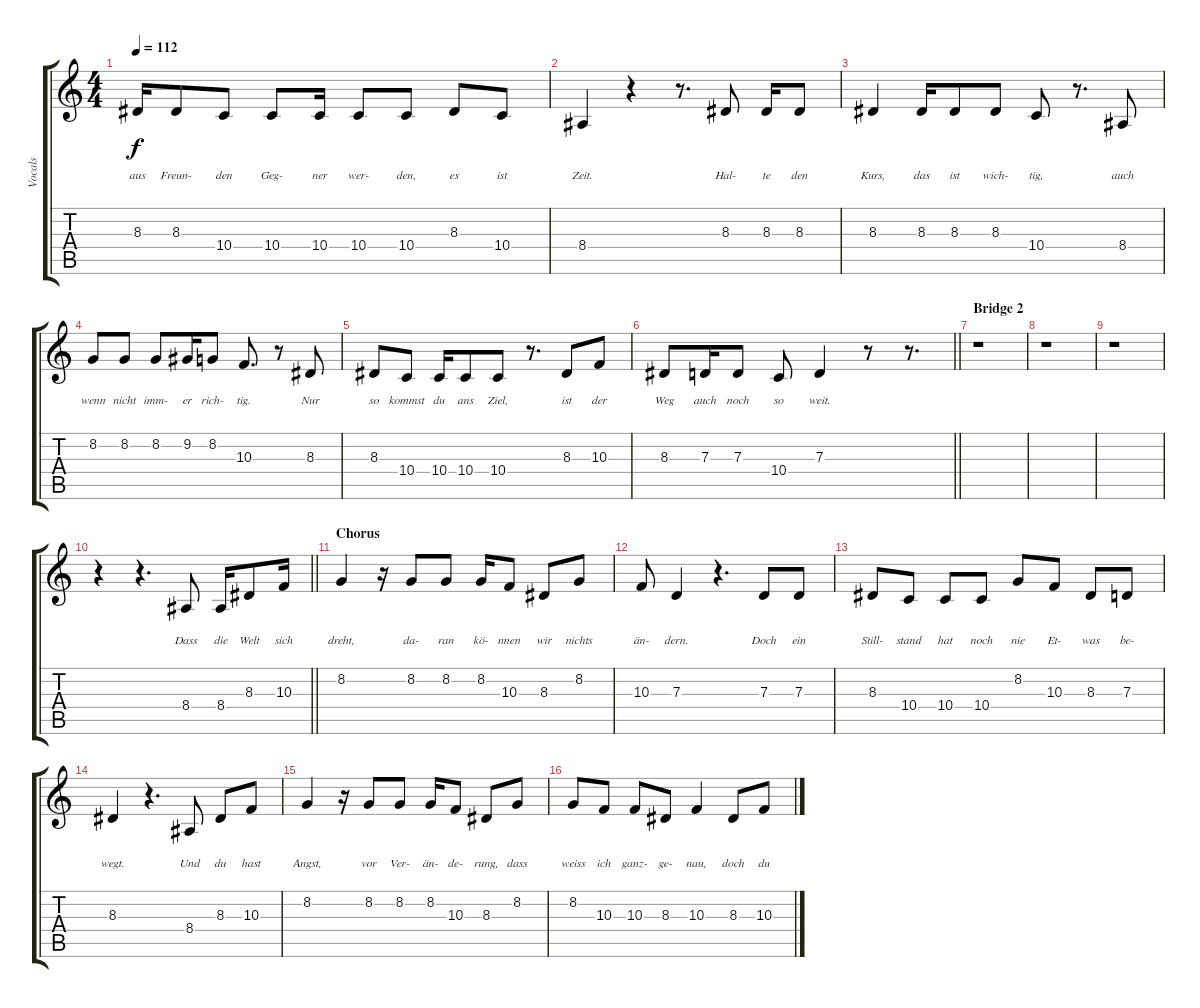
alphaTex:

\track ("Vocals" "Vocals") {instrument lead2sawtooth}
\staff {score tabs}
\tuning (E4 B3 G3 D3 A2 E2) {hide}
\ts (4 4)
\tempo 112
\clef g2
\ks c
8.3.16{lyrics (0 "") lyrics (1 "") lyrics (2 "aus") lyrics (3 "") lyrics (4 "") dy f} 8.3.8{lyrics (0 "") lyrics (1 "") lyrics (2 "Freun-") lyrics (3 "") lyrics (4 "")} 10.4.8{lyrics (0 "") lyrics (1 "") lyrics (2 "den") lyrics (3 "") lyrics (4 "")} 10.4.8{lyrics (0 "") lyrics (1 "") lyrics (2 "Geg-") lyrics (3 "") lyrics (4 "")} 10.4.16{lyrics (0 "") lyrics (1 "") lyrics (2 "ner") lyrics (3 "") lyrics (4 "")} 10.4.8{lyrics (0 "") lyrics (1 "") lyrics (2 "wer-") lyrics (3 "") lyrics (4 "")} 10.4.8{lyrics (0 "") lyrics (1 "") lyrics (2 "den,") lyrics (3 "") lyrics (4 "")} 8.3.8{lyrics (0 "") lyrics (1 "") lyrics (2 "es") lyrics (3 "") lyrics (4 "")} 10.4.8{lyrics (0 "") lyrics (1 "") lyrics (2 "ist") lyrics (3 "") lyrics (4 "")} |
8.4.4{lyrics (0 "") lyrics (1 "") lyrics (2 "Zeit.") lyrics (3 "") lyrics (4 "")} r.4 r.8{d} 8.3.8{lyrics (0 "") lyrics (1 "") lyrics (2 "Hal-") lyrics (3 "") lyrics (4 "")} 8.3.16{lyrics (0 "") lyrics (1 "") lyrics (2 "te") lyrics (3 "") lyrics (4 "")} 8.3.8{lyrics (0 "") lyrics (1 "") lyrics (2 "den") lyrics (3 "") lyrics (4 "")} |
8.3.4{lyrics (0 "") lyrics (1 "") lyrics (2 "Kurs,") lyrics (3 "") lyrics (4 "")} 8.3.16{lyrics (0 "") lyrics (1 "") lyrics (2 "das") lyrics (3 "") lyrics (4 "")} 8.3.8{lyrics (0 "") lyrics (1 "") lyrics (2 "ist") lyrics (3 "") lyrics (4 "")} 8.3.8{lyrics (0 "") lyrics (1 "") lyrics (2 "wich-") lyrics (3 "") lyrics (4 "")} 10.4.8{lyrics (0 "") lyrics (1 "") lyrics (2 "tig,") lyrics (3 "") lyrics (4 "")} r.8{d} 8.4.8{lyrics (0 "") lyrics (1 "") lyrics (2 "auch") lyrics (3 "") lyrics (4 "")} |
8.2.8{lyrics (0 "") lyrics (1 "") lyrics (2 "wenn") lyrics (3 "") lyrics (4 "")} 8.2.8{lyrics (0 "") lyrics (1 "") lyrics (2 "nicht") lyrics (3 "") lyrics (4 "")} 8.2.8{lyrics (0 "") lyrics (1 "") lyrics (2 "imm-") lyrics (3 "") lyrics (4 "")} 9.2.16{lyrics (0 "") lyrics (1 "") lyrics (2 "er") lyrics (3 "") lyrics (4 "")} 8.2.8{lyrics (0 "") lyrics (1 "") lyrics (2 "rich-") lyrics (3 "") lyrics (4 "")} 10.3.8{d lyrics (0 "") lyrics (1 "") lyrics (2 "tig.") lyrics (3 "") lyrics (4 "")} r.8 8.3.8{lyrics (0 "") lyrics (1 "") lyrics (2 "Nur") lyrics (3 "") lyrics (4 "")} |
8.3.8{lyrics (0 "") lyrics (1 "") lyrics (2 "so") lyrics (3 "") lyrics (4 "")} 10.4.8{lyrics (0 "") lyrics (1 "") lyrics (2 "kommst") lyrics (3 "") lyrics (4 "")} 10.4.16{lyrics (0 "") lyrics (1 "") lyrics (2 "du") lyrics (3 "") lyrics (4 "")} 10.4.8{lyrics (0 "") lyrics (1 "") lyrics (2 "ans") lyrics (3 "") lyrics (4 "")} 10.4.8{lyrics (0 "") lyrics (1 "") lyrics (2 "Ziel,") lyrics (3 "") lyrics (4 "")} r.8{d} 8.3.8{lyrics (0 "") lyrics (1 "") lyrics (2 "ist") lyrics (3 "") lyrics (4 "")} 10.3.8{lyrics (0 "") lyrics (1 "") lyrics (2 "der") lyrics (3 "") lyrics (4 "")} |
\barLineRight lightlight
8.3.8{lyrics (0 "") lyrics (1 "") lyrics (2 "Weg") lyrics (3 "") lyrics (4 "")} 7.3.16{lyrics (0 "") lyrics (1 "") lyrics (2 "auch") lyrics (3 "") lyrics (4 "")} 7.3.8{lyrics (0 "") lyrics (1 "") lyrics (2 "noch") lyrics (3 "") lyrics (4 "")} 10.4.8{lyrics (0 "") lyrics (1 "") lyrics (2 "so") lyrics (3 "") lyrics (4 "")} 7.3.4{lyrics (0 "") lyrics (1 "") lyrics (2 "weit.") lyrics (3 "") lyrics (4 "")} r.8 r.8{d} |
\section ("" "Bridge 2")
r.1 |
r.1 |
r.1 |
\barLineRight lightlight
r.4 r.4{d} 8.4.8{lyrics (0 "") lyrics (1 "") lyrics (2 "") lyrics (3 "Dass") lyrics (4 "")} 8.4.16{lyrics (0 "") lyrics (1 "") lyrics (2 "") lyrics (3 "die") lyrics (4 "")} 8.3.8{lyrics (0 "") lyrics (1 "") lyrics (2 "") lyrics (3 "Welt") lyrics (4 "")} 10.3.16{lyrics (0 "") lyrics (1 "") lyrics (2 "") lyrics (3 "sich") lyrics (4 "")} |
\section ("" "Chorus")
8.2.4{lyrics (0 "") lyrics (1 "") lyrics (2 "") lyrics (3 "dreht,") lyrics (4 "")} r.16 8.2.8{lyrics (0 "") lyrics (1 "") lyrics (2 "") lyrics (3 "da-") lyrics (4 "")} 8.2.8{lyrics (0 "") lyrics (1 "") lyrics (2 "") lyrics (3 "ran") lyrics (4 "")} 8.2.16{lyrics (0 "") lyrics (1 "") lyrics (2 "") lyrics (3 "kö-") lyrics (4 "")} 10.3.8{lyrics (0 "") lyrics (1 "") lyrics (2 "") lyrics (3 "nnen") lyrics (4 "")} 8.3.8{lyrics (0 "") lyrics (1 "") lyrics (2 "") lyrics (3 "wir") lyrics (4 "")} 8.2.8{lyrics (0 "") lyrics (1 "") lyrics (2 "") lyrics (3 "nichts") lyrics (4 "")} |
10.3.8{lyrics (0 "") lyrics (1 "") lyrics (2 "") lyrics (3 "än-") lyrics (4 "")} 7.3.4{lyrics (0 "") lyrics (1 "") lyrics (2 "") lyrics (3 "dern.") lyrics (4 "")} r.4{d} 7.3.8{lyrics (0 "") lyrics (1 "") lyrics (2 "") lyrics (3 "Doch") lyrics (4 "")} 7.3.8{lyrics (0 "") lyrics (1 "") lyrics (2 "") lyrics (3 "ein") lyrics (4 "")} |
8.3.8{lyrics (0 "") lyrics (1 "") lyrics (2 "") lyrics (3 "Still-") lyrics (4 "")} 10.4.8{lyrics (0 "") lyrics (1 "") lyrics (2 "") lyrics (3 "stand") lyrics (4 "")} 10.4.8{lyrics (0 "") lyrics (1 "") lyrics (2 "") lyrics (3 "hat") lyrics (4 "")} 10.4.8{lyrics (0 "") lyrics (1 "") lyrics (2 "") lyrics (3 "noch") lyrics (4 "")} 8.2.8{lyrics (0 "") lyrics (1 "") lyrics (2 "") lyrics (3 "nie") lyrics (4 "")} 10.3.8{lyrics (0 "") lyrics (1 "") lyrics (2 "") lyrics (3 "Et-") lyrics (4 "")} 8.3.8{lyrics (0 "") lyrics (1 "") lyrics (2 "") lyrics (3 "was") lyrics (4 "")} 7.3.8{lyrics (0 "") lyrics (1 "") lyrics (2 "") lyrics (3 "be-") lyrics (4 "")} |
8.3.4{lyrics (0 "") lyrics (1 "") lyrics (2 "") lyrics (3 "wegt.") lyrics (4 "")} r.4{d} 8.4.8{lyrics (0 "") lyrics (1 "") lyrics (2 "") lyrics (3 "Und") lyrics (4 "")} 8.3.8{lyrics (0 "") lyrics (1 "") lyrics (2 "") lyrics (3 "du") lyrics (4 "")} 10.3.8{lyrics (0 "") lyrics (1 "") lyrics (2 "") lyrics (3 "hast") lyrics (4 "")} |
8.2.4{lyrics (0 "") lyrics (1 "") lyrics (2 "") lyrics (3 "Angst,") lyrics (4 "")} r.16 8.2.8{lyrics (0 "") lyrics (1 "") lyrics (2 "") lyrics (3 "vor") lyrics (4 "")} 8.2.8{lyrics (0 "") lyrics (1 "") lyrics (2 "") lyrics (3 "Ver-") lyrics (4 "")} 8.2.16{lyrics (0 "") lyrics (1 "") lyrics (2 "") lyrics (3 "än-") lyrics (4 "")} 10.3.8{lyrics (0 "") lyrics (1 "") lyrics (2 "") lyrics (3 "de-") lyrics (4 "")} 8.3.8{lyrics (0 "") lyrics (1 "") lyrics (2 "") lyrics (3 "rung,") lyrics (4 "")} 8.2.8{lyrics (0 "") lyrics (1 "") lyrics (2 "") lyrics (3 "dass") lyrics (4 "")} |
8.2.8{lyrics (0 "") lyrics (1 "") lyrics (2 "") lyrics (3 "weiss") lyrics (4 "")} 10.3.8{lyrics (0 "") lyrics (1 "") lyrics (2 "") lyrics (3 "ich") lyrics (4 "")} 10.3.8{lyrics (0 "") lyrics (1 "") lyrics (2 "") lyrics (3 "ganz-") lyrics (4 "")} 8.3.8{lyrics (0 "") lyrics (1 "") lyrics (2 "") lyrics (3 "ge-") lyrics (4 "")} 10.3.4{lyrics (0 "") lyrics (1 "") lyrics (2 "") lyrics (3 "nau,") lyrics (4 "")} 8.3.8{lyrics (0 "") lyrics (1 "") lyrics (2 "") lyrics (3 "doch") lyrics (4 "")} 10.3.8{lyrics (0 "") lyrics (1 "") lyrics (2 "") lyrics (3 "du") lyrics (4 "")}
